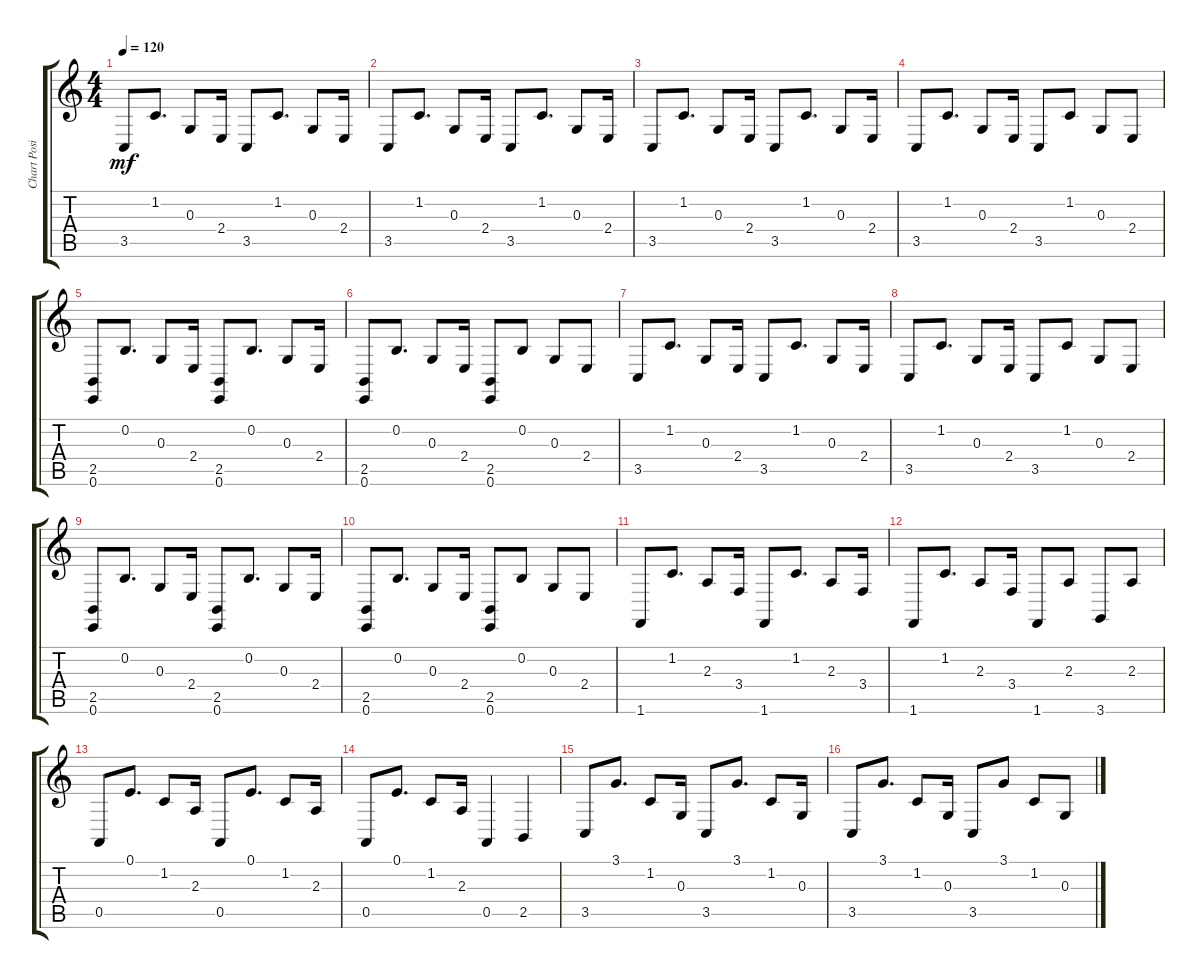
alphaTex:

\track ("Chart Positions: UK No.4 AUT/GER/SWI No" "Chart Posi") {instrument taikodrum}
\staff {score tabs}
\tuning (E4 B3 G3 D3 A2 E2) {hide}
\ts (4 4)
\tempo 120
\clef g2
\ks c
3.5.8{dy mf instrument taikodrum} 1.2.8{d} 0.3.8 2.4.16 3.5.8 1.2.8{d} 0.3.8 2.4.16 |
3.5.8 1.2.8{d} 0.3.8 2.4.16 3.5.8 1.2.8{d} 0.3.8 2.4.16 |
3.5.8 1.2.8{d} 0.3.8 2.4.16 3.5.8 1.2.8{d} 0.3.8 2.4.16 |
3.5.8 1.2.8{d} 0.3.8 2.4.16 3.5.8 1.2.8 0.3.8 2.4.8 |
(2.5 0.6).8 0.2.8{d} 0.3.8 2.4.16 (2.5 0.6).8 0.2.8{d} 0.3.8 2.4.16 |
(2.5 0.6).8 0.2.8{d} 0.3.8 2.4.16 (2.5 0.6).8 0.2.8 0.3.8 2.4.8 |
3.5.8 1.2.8{d} 0.3.8 2.4.16 3.5.8 1.2.8{d} 0.3.8 2.4.16 |
3.5.8 1.2.8{d} 0.3.8 2.4.16 3.5.8 1.2.8 0.3.8 2.4.8 |
(2.5 0.6).8 0.2.8{d} 0.3.8 2.4.16 (2.5 0.6).8 0.2.8{d} 0.3.8 2.4.16 |
(2.5 0.6).8 0.2.8{d} 0.3.8 2.4.16 (2.5 0.6).8 0.2.8 0.3.8 2.4.8 |
1.6.8 1.2.8{d} 2.3.8 3.4.16 1.6.8 1.2.8{d} 2.3.8 3.4.16 |
1.6.8 1.2.8{d} 2.3.8 3.4.16 1.6.8 2.3.8 3.6.8 2.3.8 |
0.5.8 0.1.8{d} 1.2.8 2.3.16 0.5.8 0.1.8{d} 1.2.8 2.3.16 |
0.5.8 0.1.8{d} 1.2.8 2.3.16 0.5.4 2.5.4 |
3.5.8 3.1.8{d} 1.2.8 0.3.16 3.5.8 3.1.8{d} 1.2.8 0.3.16 |
3.5.8 3.1.8{d} 1.2.8 0.3.16 3.5.8 3.1.8 1.2.8 0.3.8
